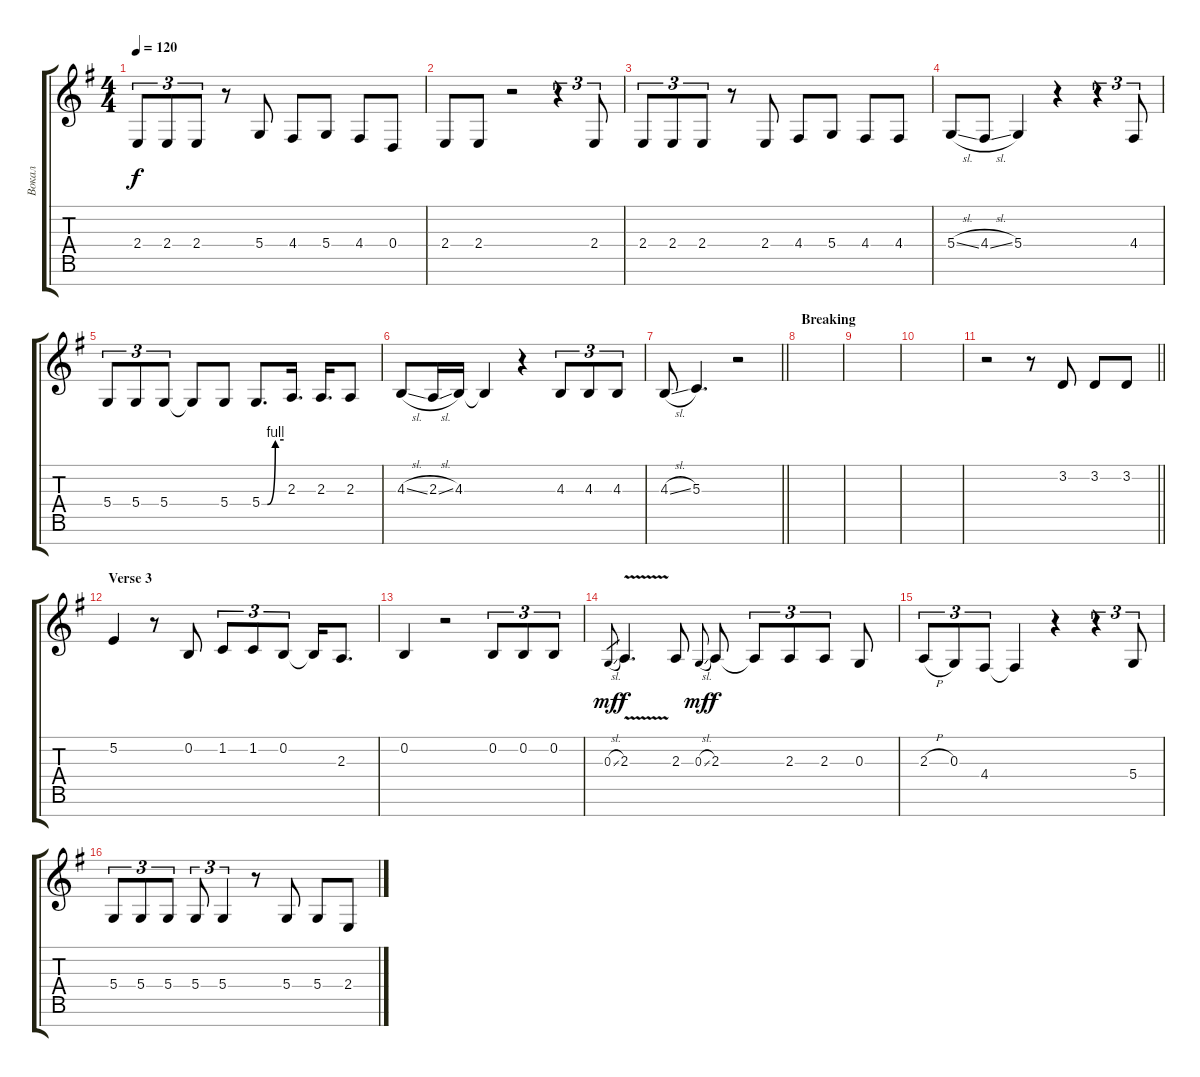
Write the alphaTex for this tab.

\track ("Вокал" "Вокал") {instrument trumpet}
\staff {score tabs}
\tuning (E4 B3 G3 D3 A2 E2 B1) {hide}
\ts (4 4)
\tempo 120
\clef g2
\ks eminor
2.4.8{tu (3 2) dy f} 2.4.8{tu (3 2)} 2.4.8{tu (3 2)} r.8 5.4.8 4.4.8 5.4.8 4.4.8 0.4.8 |
2.4.8 2.4.8 r.2 r.4{tu (3 2)} 2.4.8{tu (3 2)} |
2.4.8{tu (3 2)} 2.4.8{tu (3 2)} 2.4.8{tu (3 2)} r.8 2.4.8 4.4.8 5.4.8 4.4.8 4.4.8 |
5.4{sl}.8 4.4{sl}.8 5.4.4 r.4 r.4{tu (3 2)} 4.4.8{tu (3 2)} |
5.4.8{tu (3 2)} 5.4.8{tu (3 2)} 5.4.8{tu (3 2)} 5.4{t}.8 5.4.8 5.4{be (custom 0 0 15 0 37 4 60 4)}.8{d} 2.3.16{d} 2.3.16{d} 2.3.8 |
4.3{sl}.8 2.3{sl}.16 4.3.16 4.3{t}.4 r.4 4.3.8{tu (3 2)} 4.3.8{tu (3 2)} 4.3.8{tu (3 2)} |
\barLineRight lightlight
4.3{sl}.8 5.3.4{d} r.2 |
\section ("" "Breaking")
|
|
|
\barLineRight lightlight
r.2 r.8 3.2.8 3.2.8 3.2.8 |
\section ("" "Verse 3")
5.2.4 r.8 0.2.8 1.2.8{tu (3 2)} 1.2.8{tu (3 2)} 0.2.8{tu (3 2)} 0.2{t}.16 2.3.8{d} |
0.2.4 r.2 0.2.8{tu (3 2)} 0.2.8{tu (3 2)} 0.2.8{tu (3 2)} |
0.3{sl}.8{gr dy mf} 2.3{v}.4{d dy f} 2.3.8 0.3{sl}.8{gr onbeat dy mf} 2.3.8{dy f} 2.3{t}.8{tu (3 2)} 2.3.8{tu (3 2)} 2.3.8{tu (3 2)} 0.3.8 |
2.3{h}.8{tu (3 2)} 0.3.8{tu (3 2)} 4.4.8{tu (3 2)} 4.4{t}.4 r.4 r.4{tu (3 2)} 5.4.8{tu (3 2)} |
5.4.8{tu (3 2)} 5.4.8{tu (3 2)} 5.4.8{tu (3 2)} 5.4.8{tu (3 2)} 5.4.4{tu (3 2)} r.8 5.4.8 5.4.8 2.4.8
